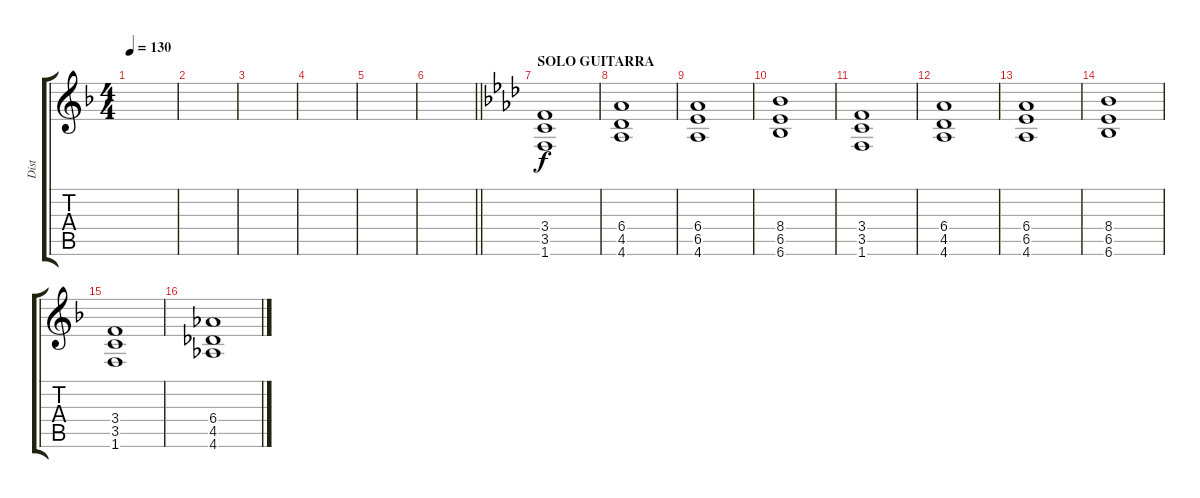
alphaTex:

\track ("Dist" "Dist") {instrument distortionguitar}
\staff {score tabs}
\tuning (E4 B3 G3 D3 A2 E2) {hide}
\ts (4 4)
\tempo 130
\clef g2
\ks dminor
|
|
|
|
|
\barLineRight lightlight
|
\section ("" "SOLO GUITARRA")
\ks fminor
(3.4 3.5 1.6).1 |
(6.4 4.5 4.6).1 |
(6.4 6.5 4.6).1 |
(8.4 6.5 6.6).1 |
(3.4 3.5 1.6).1 |
(6.4 4.5 4.6).1 |
(6.4 6.5 4.6).1 |
(8.4 6.5 6.6).1 |
\ks dminor
(3.4 3.5 1.6).1 |
(6.4 4.5 4.6).1
